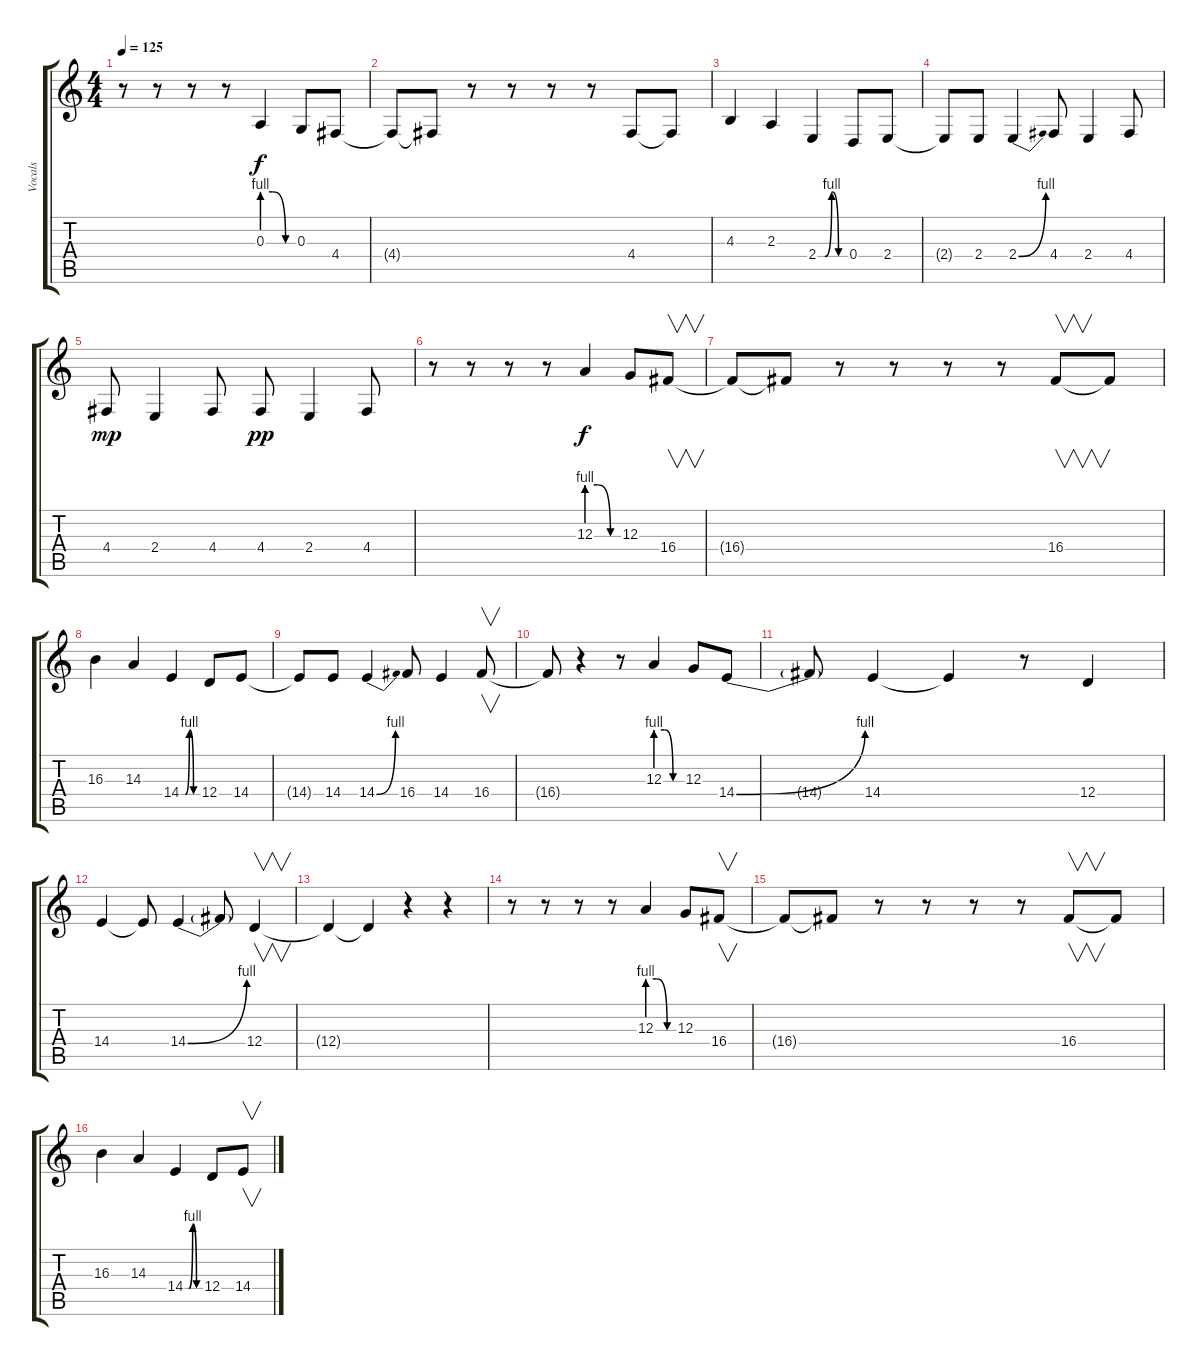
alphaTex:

\track ("Vocals" "Vocals") {instrument lead1square}
\staff {score tabs}
\tuning (E4 B3 G3 D3 A2 E2) {hide}
\ts (4 4)
\tempo 125
\clef g2
\ks c
r.8{dy f} r.8 r.8 r.8 0.3{be (custom 0 4 20 4 45 0 60 0)}.4 0.3.8 4.4.8 |
4.4{t}.8 4.4{t}.8 r.8 r.8 r.8 r.8 4.4.8 4.4{t}.8 |
4.3.4 2.3.4 2.4{be (custom 0 0 15 0 30 4 45 0 60 0)}.4 0.4.8 2.4.8 |
2.4{t}.8 2.4.8 2.4{be (bend 0 0 60 4)}.4 4.4.8 2.4.4 4.4.8 |
4.4.8{dy mp} 2.4.4 4.4.8 4.4.8{dy pp} 2.4.4 4.4.8 |
r.8 r.8 r.8 r.8 12.3{be (custom 0 4 20 4 45 0 60 0)}.4{dy f} 12.3.8 16.4.8{v} |
16.4{t}.8 16.4{t}.8 r.8 r.8 r.8 r.8 16.4.8{v} 16.4{t}.8 |
16.3.4 14.3.4 14.4{be (custom 0 0 15 0 30 4 45 0 60 0)}.4 12.4.8 14.4.8 |
14.4{t}.8 14.4.8 14.4{be (bend 0 0 60 4)}.4 16.4.8 14.4.4 16.4.8{v} |
16.4{t}.8 r.4 r.8 12.3{be (custom 0 4 20 4 40 0 60 0)}.4 12.3.8 14.4{be (bend 0 0 60 4)}.8 |
14.4{t}.8 14.4.4 14.4{t}.4 r.8 12.4.4 |
14.4.4 14.4{t}.8 14.4{be (bend 0 0 60 4)}.4 14.4{t}.8 12.4.4{v} |
12.4{t}.4 12.4{t}.4 r.4 r.4 |
r.8 r.8 r.8 r.8 12.3{be (custom 0 4 20 4 45 0 60 0)}.4 12.3.8 16.4.8{v} |
16.4{t}.8 16.4{t}.8 r.8 r.8 r.8 r.8 16.4.8{v} 16.4{t}.8 |
16.3.4 14.3.4 14.4{be (custom 0 0 15 0 30 4 45 0 60 0)}.4 12.4.8 14.4.8{v}
